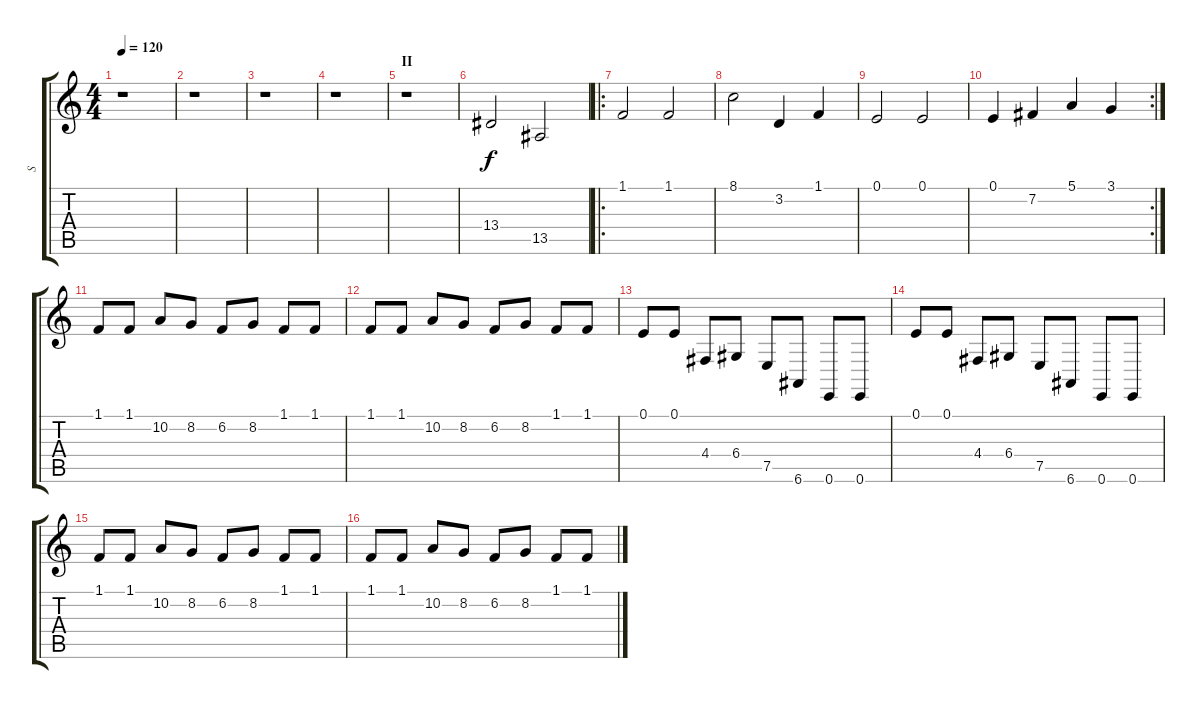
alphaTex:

\track ("S" "S") {instrument ocarina}
\staff {score tabs}
\tuning (E4 B3 G3 D3 A2 E2) {hide}
\ts (4 4)
\tempo 120
\clef g2
\ks c
r.1{dy f} |
r.1 |
r.1 |
r.1 |
\section ("" "II")
r.1 |
13.4.2 13.5.2 |
\ro
1.1.2{volume 10 balance 4 instrument ocarina} 1.1.2 |
8.1.2 3.2.4 1.1.4 |
0.1.2 0.1.2 |
\rc 2
0.1.4 7.2.4 5.1.4 3.1.4 |
1.1.8 1.1.8 10.2.8 8.2.8 6.2.8 8.2.8 1.1.8 1.1.8 |
1.1.8 1.1.8 10.2.8 8.2.8 6.2.8 8.2.8 1.1.8 1.1.8 |
0.1.8 0.1.8 4.4.8 6.4.8 7.5.8 6.6.8 0.6.8 0.6.8 |
0.1.8 0.1.8 4.4.8 6.4.8 7.5.8 6.6.8 0.6.8 0.6.8 |
1.1.8 1.1.8 10.2.8 8.2.8 6.2.8 8.2.8 1.1.8 1.1.8 |
1.1.8 1.1.8 10.2.8 8.2.8 6.2.8 8.2.8 1.1.8 1.1.8
